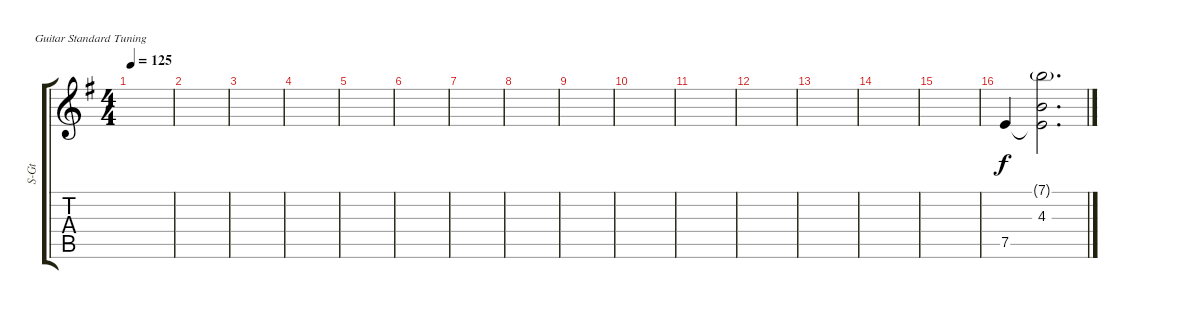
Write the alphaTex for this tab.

\defaultSystemsLayout 4
\bracketExtendMode groupsimilarinstruments
\otherSystemsTrackNameOrientation horizontal
\track ("Choir" "S-Gt") {instrument acousticguitarsteel}
\staff {score tabs}
\tuning (E4 B3 G3 D3 A2 E2)
\ts (4 4)
\tempo 125
\clef g2
\scale
0.333333
\ks g
|
\scale
0.333333 |
\scale
0.333333 |
\scale
0.333333 |
\scale
0.333333 |
\scale
0.333333 |
\scale
0.333333 |
\scale
0.333333 |
\scale
0.333333 |
\scale
0.333333 |
\scale
0.333333 |
\scale
0.333333 |
\scale
0.333333 |
\scale
0.333333 |
\scale
0.333333 |
\scale
0.333333 7.5{acc forcenatural}.4{beam Up} (7.5{t acc forcenatural} 4.3{acc forcenatural} 7.1{g acc forcenatural}).2{d beam Down}
